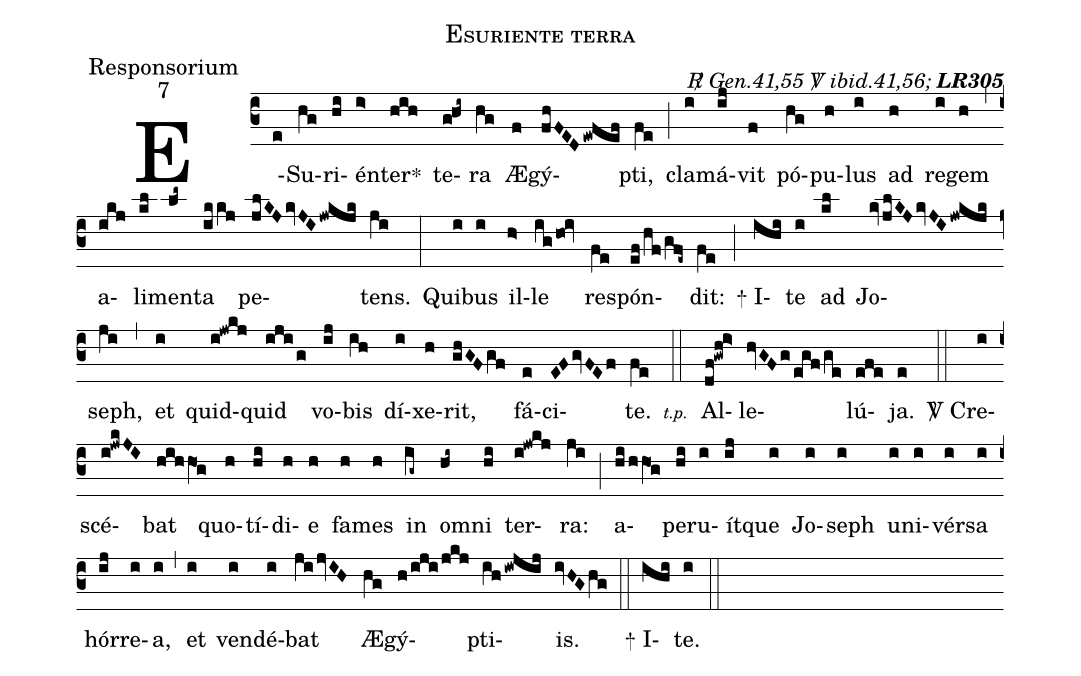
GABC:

name:Esuriente terra;
office-part:Responsorium;
mode:7;
commentary:{\itshape\mdseries \Rbar\  Gen.41,55 \Vbar\   ibid.41,56;\/}  {\bfseries LR305};
%%
(c3) E(e)Su(hg)ri(hi)én(i>)ter<sp>*</sp>(hih)  te(g!hi~)ra(hg) Æ(f)gý(fhFEDewfef)pti,(fe) (;)
cla(i)má(ij)vit(f) pó(hg)pu(h)lus(i) ad(h) re(i)gem(h) (,)
a(ikj)li(kl)men(lm~)ta(ikkj) pe(jlKJkvJIjwkjk)tens.(ji) (:)
Qui(i)bus(i) il(h>)le(ig/ho0!iv) re(fe)spón(ef/hf/gfe~)dit:(fe) (;)
<sp>+</sp> I(ihi)te(i) ad(kl) Jo(kvjlKJkvJIjwkjk)seph,(ji) (,)
et(i) quid(i!jwkj)quid(iji/g) vo(ij)bis(ih) dí(i)xe(h)rit,(ghGFgf) fá(e)ci(EFgvFEf)te.(fe) (::)
<v>{\scriptsize\itshape t.p.\ }</v> Al(df!gwh!i>)le(hvGFg/egf/ge)lú(efe)ja.(e) (::)
<sp>V/</sp> Cre(i)scé(i!jwkJI)bat(hihhO1g) quo(h)tí(hi)di(h)e(h) fa(h)mes(h) in(ig~) o(hi~)mni(hi) ter(i!jwkj)ra:(ji) (;)
a(hi/hhO1g)pe(hi)ru(i)ít(ij)que(i) Jo(i)seph(i) u(i)ni(i)vér(i)sa(i) hór(ij)re(i)a,(i) (,)
et(i) ven(i)dé(i)bat(jijvIH) Æ(hg)gý(h/iji/jkj)pti(ihiwjij)is.(ivHGhg) (::)
<sp>+</sp> I(ihi)te.(i) (::)
